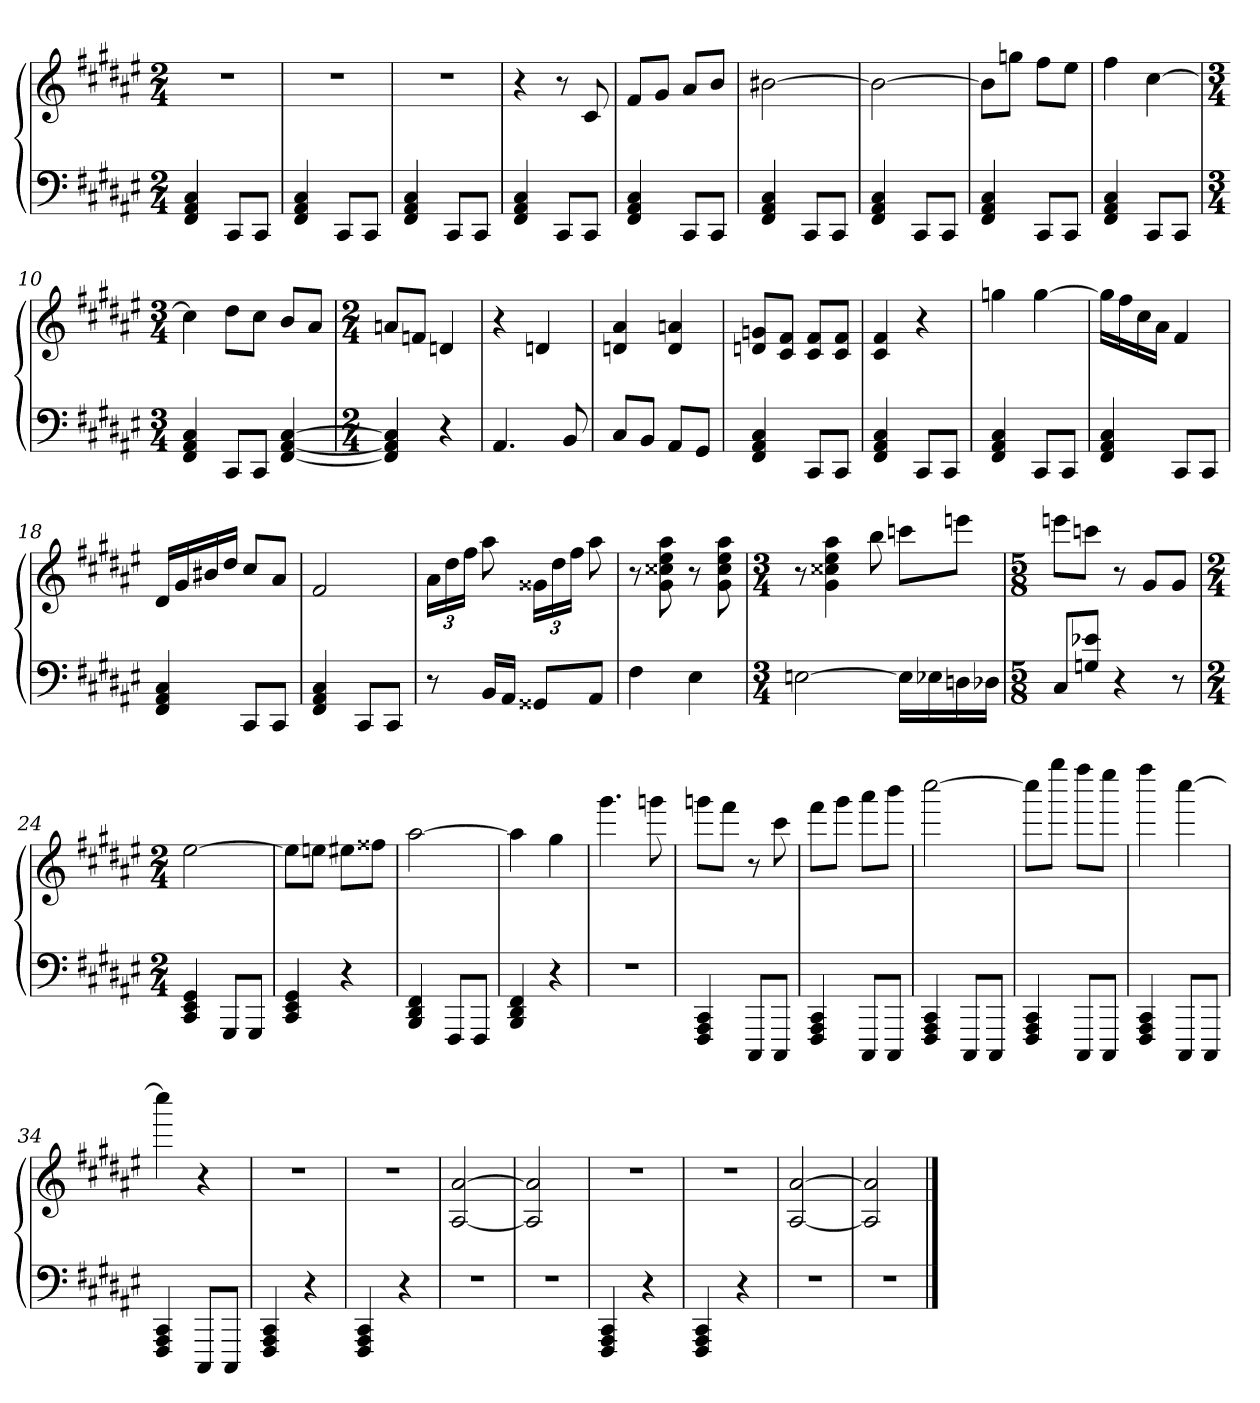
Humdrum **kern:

**kern	**kern
*part1	*part1
*staff2	*staff1
*clefF4	*clefG2
*k[f#c#g#d#a#e#]	*k[f#c#g#d#a#e#]
*F#:	*F#:
*M2/4	*M2/4
=1	=1
4FF#/ 4AA#/ 4C#/	2r
8CC#/L	.
8CC#/J	.
=2	=2
4FF#/ 4AA#/ 4C#/	2r
8CC#/L	.
8CC#/J	.
=3	=3
4FF#/ 4AA#/ 4C#/	2r
8CC#/L	.
8CC#/J	.
=4	=4
4FF#/ 4AA#/ 4C#/	4r
8CC#/L	8r
8CC#/J	8c#/
=5	=5
4FF#/ 4AA#/ 4C#/	8f#/L
.	8g#/J
8CC#/L	8a#/L
8CC#/J	8b/J
=6	=6
4FF#/ 4AA#/ 4C#/	[2b#X\
8CC#/L	.
8CC#/J	.
=7	=7
4FF#/ 4AA#/ 4C#/	2b#\_
8CC#/L	.
8CC#/J	.
=8	=8
4FF#/ 4AA#/ 4C#/	8b#\L]
.	8ggn\J
8CC#/L	8ff#\L
8CC#/J	8ee#\J
=9	=9
4FF#/ 4AA#/ 4C#/	4ff#\
8CC#/L	[4cc#\
8CC#/J	.
=10	=10
*M3/4	*M3/4
4FF#/ 4AA#/ 4C#/	4cc#\]
8CC#/L	8dd#\L
8CC#/J	8cc#\J
[4FF#/ [4AA#/ [4C#/	8b/L
.	8a#/J
=11	=11
*M2/4	*M2/4
4FF#]/ 4AA#]/ 4C#]/	8an/L
.	8fn/J
4r	4dn/
=12	=12
4.AA#/	4r
.	4dn/
8BB/	.
=13	=13
8C#/L	4dn/ 4a#/
8BB/J	.
8AA#/L	4d/ 4an/
8GG#/J	.
=14	=14
4FF#/ 4AA#/ 4C#/	8dn/ 8gn/L
.	8c#/ 8f#/J
8CC#/L	8c#/ 8f#/L
8CC#/J	8c#/ 8f#/J
=15	=15
4FF#/ 4AA#/ 4C#/	4c#/ 4f#/
8CC#/L	4r
8CC#/J	.
=16	=16
4FF#/ 4AA#/ 4C#/	4ggn\
8CC#/L	[4gg\
8CC#/J	.
=17	=17
4FF#/ 4AA#/ 4C#/	16gg\LL]
.	16ff#\
.	16cc#\
.	16a#\JJ
8CC#/L	4f#/
8CC#/J	.
=18	=18
4FF#/ 4AA#/ 4C#/	16d#/LL
.	16g#/
.	16b#X/
.	16dd#/JJ
8CC#/L	8cc#/L
8CC#/J	8a#/J
=19	=19
4FF#/ 4AA#/ 4C#/	2f#/
8CC#/L	.
8CC#/J	.
=20	=20
8r	24a#\LL
.	24dd#\
.	24ff#\JJ
16BB/LL	8aa#\
16AA#/JJ	.
8GG##X/L	24g##X\LL
.	24dd#\
.	24ff#\JJ
8AA#/J	8aa#\
=21	=21
4F#\	8r
.	8g#\ 8cc##X\ 8ee#\ 8aa#\
4E#\	8r
.	8g#\ 8cc##\ 8ee#\ 8aa#\
=22	=22
*M3/4	*M3/4
[2En\	8r
.	4g#\ 4cc##X\ 4ee#\ 4aa#\
.	8bb\
16E\LL]	8cccn\L
16E-X\	.
16Dn\	8eeen\J
16D-X\JJ	.
=23	=23
*M5/8	*M5/8
8C#/L	8eeen\L
8Gn/ 8e-X/J	8cccn\J
4r	8r
.	8g#/L
8r	8g#/J
=24	=24
*M2/4	*M2/4
4CC#/ 4EE#/ 4GG#/	[2ee#\
8GGG#/L	.
8GGG#/J	.
=25	=25
4CC#/ 4EE#/ 4GG#/	8ee#\L]
.	8een\J
4r	8ee#X\L
.	8ff##X\J
=26	=26
4BBB/ 4DD#/ 4FF#/	[2aa#\
8FFF#/L	.
8FFF#/J	.
=27	=27
4BBB/ 4DD#/ 4FF#/	4aa#\]
4r	4gg#\
=28	=28
2r	4.ggg#\
.	8gggn\
=29	=29
4FFF#/ 4AAA#/ 4CC#/	8gggn\L
.	8fff#\J
8CCC#/L	8r
8CCC#/J	8ccc#\
=30	=30
4FFF#/ 4AAA#/ 4CC#/	8fff#\L
.	8ggg#\J
8CCC#/L	8aaa#\L
8CCC#/J	8bbb\J
=31	=31
4FFF#/ 4AAA#/ 4CC#/	[2cccc#\
8CCC#/L	.
8CCC#/J	.
=32	=32
4FFF#/ 4AAA#/ 4CC#/	8cccc#\L]
.	8gggg#\J
8CCC#/L	8ffff#\L
8CCC#/J	8eeee#\J
=33	=33
4FFF#/ 4AAA#/ 4CC#/	4ffff#\
8CCC#/L	[4cccc#\
8CCC#/J	.
=34	=34
4FFF#/ 4AAA#/ 4CC#/	4cccc#\]
8CCC#/L	4r
8CCC#/J	.
=35	=35
4FFF#/ 4AAA#/ 4CC#/	2r
4r	.
=36	=36
4FFF#/ 4AAA#/ 4CC#/	2r
4r	.
=37	=37
2r	[2A#/ [2a#/
=38	=38
2r	2A#]/ 2a#]/
=39	=39
4FFF#/ 4AAA#/ 4CC#/	2r
4r	.
=40	=40
4FFF#/ 4AAA#/ 4CC#/	2r
4r	.
=41	=41
2r	[2A#/ [2a#/
=42	=42
2r	2A#]/ 2a#]/
==	==
*-	*-
